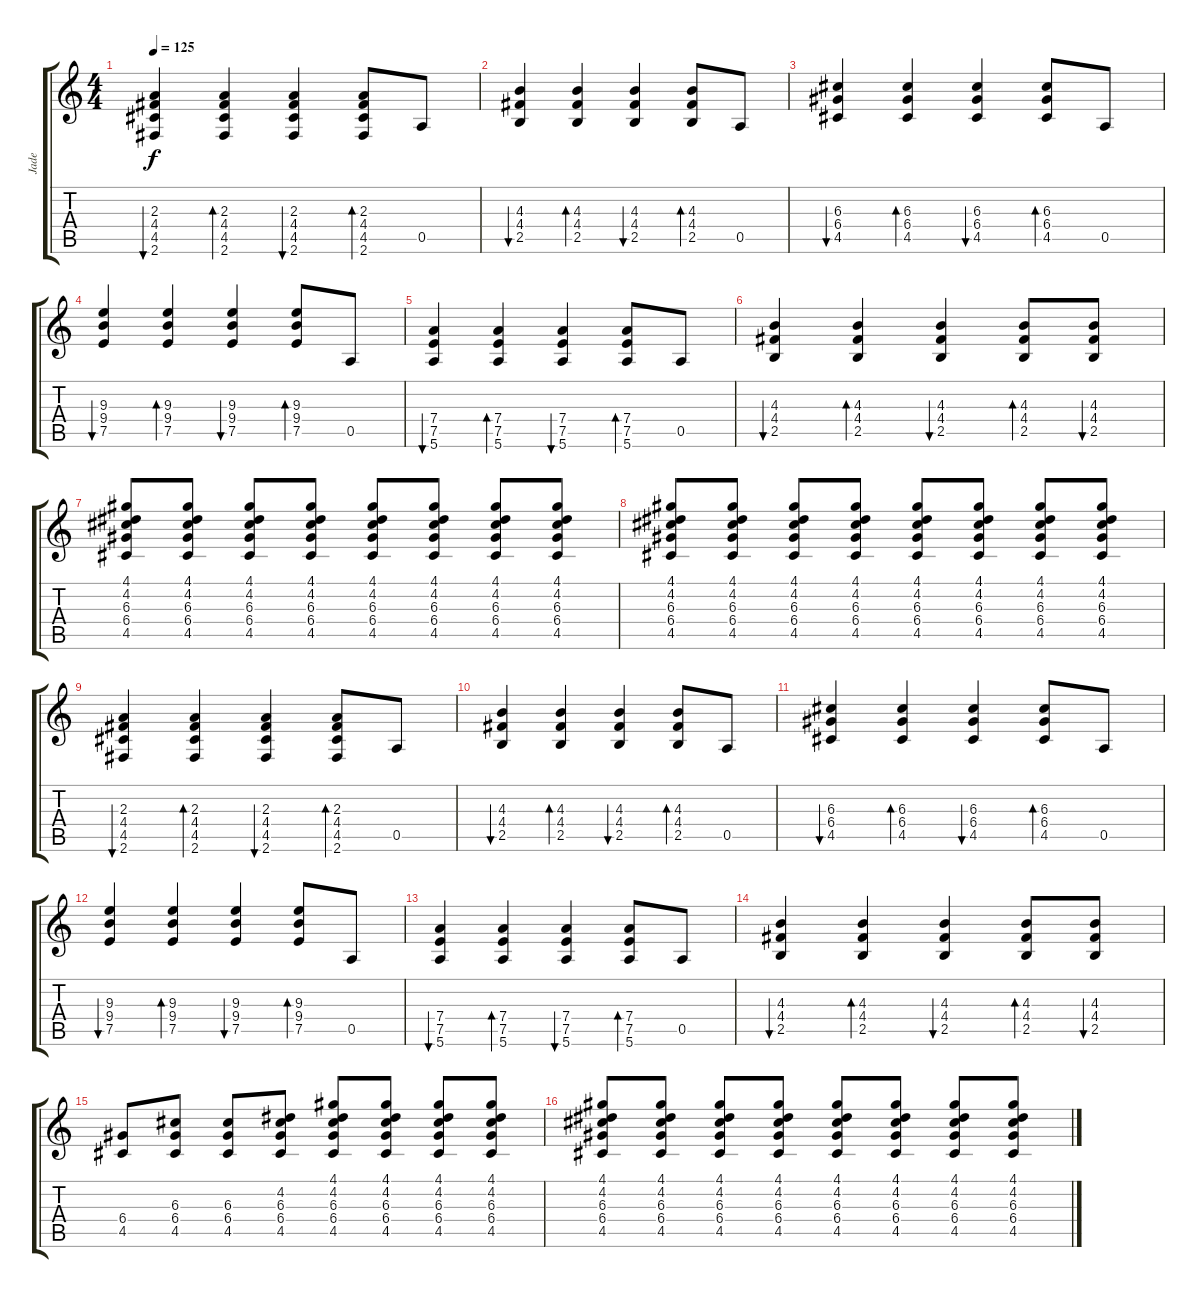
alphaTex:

\track ("Jade " "Jade ") {instrument electricguitarmuted}
\staff {score tabs}
\tuning (E4 B3 G3 D3 A2 E2) {hide}
\ts (4 4)
\tempo 125
\clef g2
\ks c
(2.3 4.4 4.5 2.6).4{bu 60 dy f} (2.3 4.4 4.5 2.6).4{bd 60} (2.3 4.4 4.5 2.6).4{bu 60} (2.3 4.4 4.5 2.6).8{bd 60} 0.5.8 |
(4.3 4.4 2.5).4{bu 60} (4.3 4.4 2.5).4{bd 60} (4.3 4.4 2.5).4{bu 60} (4.3 4.4 2.5).8{bd 60} 0.5.8 |
(6.3 6.4 4.5).4{bu 60} (6.3 6.4 4.5).4{bd 60} (6.3 6.4 4.5).4{bu 60} (6.3 6.4 4.5).8{bd 60} 0.5.8 |
(9.3 9.4 7.5).4{bu 60} (9.3 9.4 7.5).4{bd 60} (9.3 9.4 7.5).4{bu 60} (9.3 9.4 7.5).8{bd 60} 0.5.8 |
(7.4 7.5 5.6).4{bu 60} (7.4 7.5 5.6).4{bd 60} (7.4 7.5 5.6).4{bu 60} (7.4 7.5 5.6).8{bd 60} 0.5.8 |
(4.3 4.4 2.5).4{bu 60} (4.3 4.4 2.5).4{bd 60} (4.3 4.4 2.5).4{bu 60} (4.3 4.4 2.5).8{bd 60} (4.3 4.4 2.5).8{bu 60} |
(4.1 4.2 6.3 6.4 4.5).8 (4.1 4.2 6.3 6.4 4.5).8 (4.1 4.2 6.3 6.4 4.5).8 (4.1 4.2 6.3 6.4 4.5).8 (4.1 4.2 6.3 6.4 4.5).8 (4.1 4.2 6.3 6.4 4.5).8 (4.1 4.2 6.3 6.4 4.5).8 (4.1 4.2 6.3 6.4 4.5).8 |
(4.1 4.2 6.3 6.4 4.5).8 (4.1 4.2 6.3 6.4 4.5).8 (4.1 4.2 6.3 6.4 4.5).8 (4.1 4.2 6.3 6.4 4.5).8 (4.1 4.2 6.3 6.4 4.5).8 (4.1 4.2 6.3 6.4 4.5).8 (4.1 4.2 6.3 6.4 4.5).8 (4.1 4.2 6.3 6.4 4.5).8 |
(2.3 4.4 4.5 2.6).4{bu 60} (2.3 4.4 4.5 2.6).4{bd 60} (2.3 4.4 4.5 2.6).4{bu 60} (2.3 4.4 4.5 2.6).8{bd 60} 0.5.8 |
(4.3 4.4 2.5).4{bu 60} (4.3 4.4 2.5).4{bd 60} (4.3 4.4 2.5).4{bu 60} (4.3 4.4 2.5).8{bd 60} 0.5.8 |
(6.3 6.4 4.5).4{bu 60} (6.3 6.4 4.5).4{bd 60} (6.3 6.4 4.5).4{bu 60} (6.3 6.4 4.5).8{bd 60} 0.5.8 |
(9.3 9.4 7.5).4{bu 60} (9.3 9.4 7.5).4{bd 60} (9.3 9.4 7.5).4{bu 60} (9.3 9.4 7.5).8{bd 60} 0.5.8 |
(7.4 7.5 5.6).4{bu 60} (7.4 7.5 5.6).4{bd 60} (7.4 7.5 5.6).4{bu 60} (7.4 7.5 5.6).8{bd 60} 0.5.8 |
(4.3 4.4 2.5).4{bu 60} (4.3 4.4 2.5).4{bd 60} (4.3 4.4 2.5).4{bu 60} (4.3 4.4 2.5).8{bd 60} (4.3 4.4 2.5).8{bu 60} |
(6.4 4.5).8 (6.3 6.4 4.5).8 (6.3 6.4 4.5).8 (4.2 6.3 6.4 4.5).8 (4.1 4.2 6.3 6.4 4.5).8 (4.1 4.2 6.3 6.4 4.5).8 (4.1 4.2 6.3 6.4 4.5).8 (4.1 4.2 6.3 6.4 4.5).8 |
(4.1 4.2 6.3 6.4 4.5).8 (4.1 4.2 6.3 6.4 4.5).8 (4.1 4.2 6.3 6.4 4.5).8 (4.1 4.2 6.3 6.4 4.5).8 (4.1 4.2 6.3 6.4 4.5).8 (4.1 4.2 6.3 6.4 4.5).8 (4.1 4.2 6.3 6.4 4.5).8 (4.1 4.2 6.3 6.4 4.5).8
